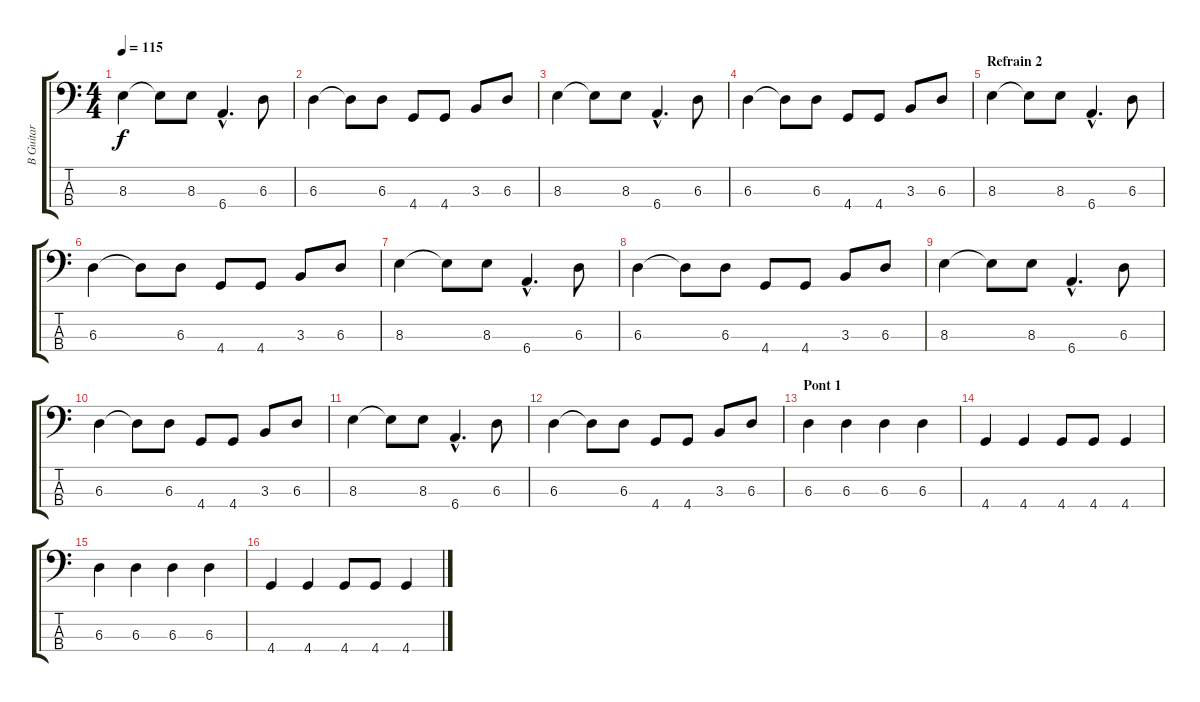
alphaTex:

\track ("B Guitar" "B Guitar") {instrument electricbassfinger}
\staff {score tabs}
\tuning (Gb2 Db2 Ab1 Eb1) {hide}
\ts (4 4)
\tempo 115
\clef f4
\ks c
8.3.4{dy f} 8.3{t}.8 8.3.8 6.4{hac}.4{d} 6.3.8 |
6.3.4 6.3{t}.8 6.3.8 4.4.8 4.4.8 3.3.8 6.3.8 |
8.3.4 8.3{t}.8 8.3.8 6.4{hac}.4{d} 6.3.8 |
6.3.4 6.3{t}.8 6.3.8 4.4.8 4.4.8 3.3.8 6.3.8 |
\section ("" "Refrain 2")
8.3.4 8.3{t}.8 8.3.8 6.4{hac}.4{d} 6.3.8 |
6.3.4 6.3{t}.8 6.3.8 4.4.8 4.4.8 3.3.8 6.3.8 |
8.3.4 8.3{t}.8 8.3.8 6.4{hac}.4{d} 6.3.8 |
6.3.4 6.3{t}.8 6.3.8 4.4.8 4.4.8 3.3.8 6.3.8 |
8.3.4 8.3{t}.8 8.3.8 6.4{hac}.4{d} 6.3.8 |
6.3.4 6.3{t}.8 6.3.8 4.4.8 4.4.8 3.3.8 6.3.8 |
8.3.4 8.3{t}.8 8.3.8 6.4{hac}.4{d} 6.3.8 |
6.3.4 6.3{t}.8 6.3.8 4.4.8 4.4.8 3.3.8 6.3.8 |
\section ("" "Pont 1")
6.3.4 6.3.4 6.3.4 6.3.4 |
4.4.4 4.4.4 4.4.8 4.4.8 4.4.4 |
6.3.4 6.3.4 6.3.4 6.3.4 |
4.4.4 4.4.4 4.4.8 4.4.8 4.4.4
